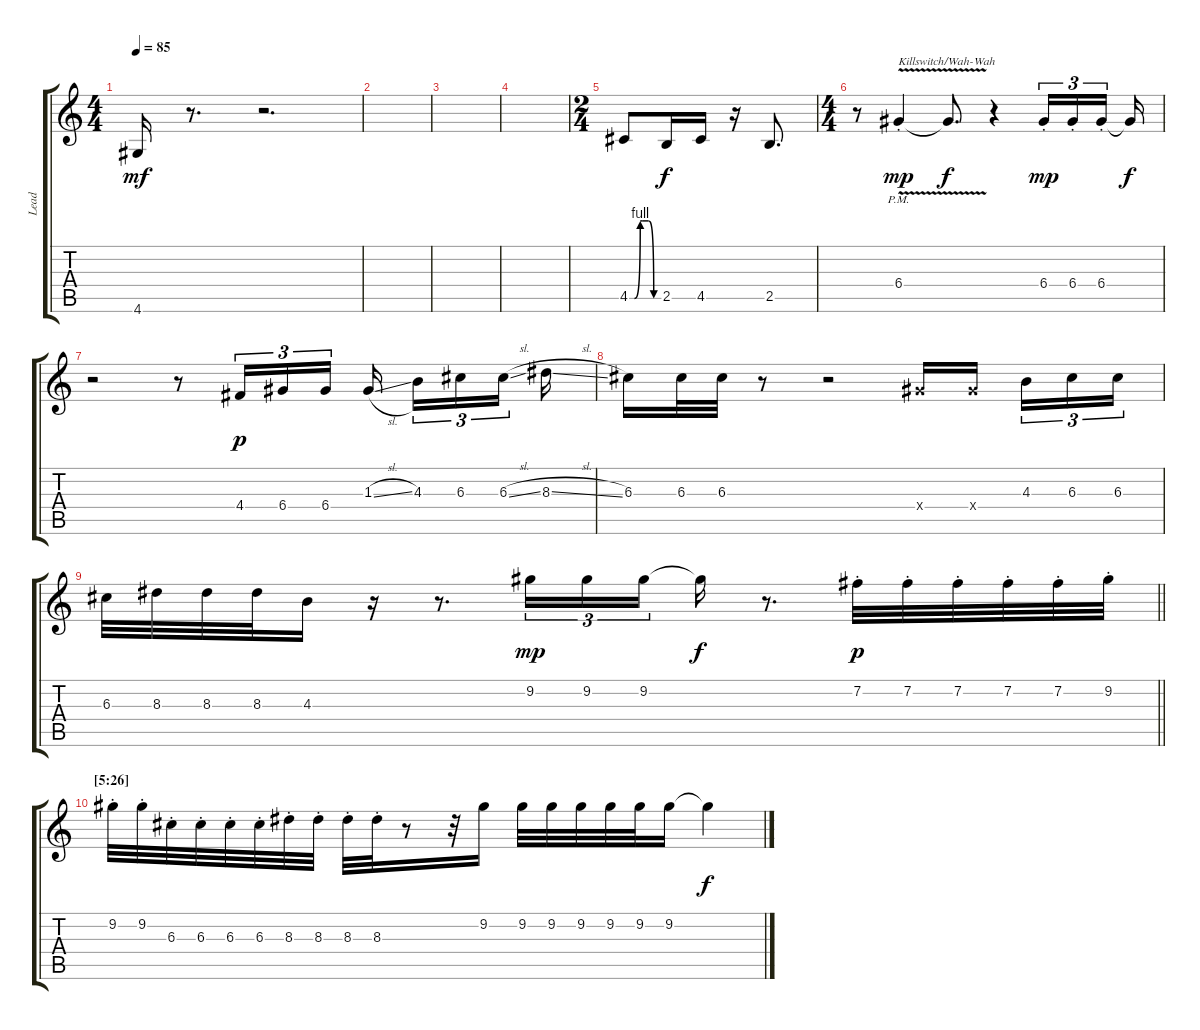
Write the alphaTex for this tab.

\track ("Lead" "Lead") {instrument overdrivenguitar}
\staff {score tabs}
\tuning (E4 B3 G3 D3 A2 E2) {hide}
\ts (4 4)
\tempo 85
\clef g2
\ks c
4.6.16{dy mf} r.8{d} r.2{d} |
|
|
|
\ts (2 4)
4.5{be (custom 0 0 10 0 22 4 26 4 39 4 50 0 60 0)}.8 2.5.16{dy f} 4.5.16 r.16 2.5.8{d} |
\ts (4 4)
r.8{instrument electricguitarjazz} 6.4{v pm st}.4{txt "Killswitch/Wah-Wah" dy mp} 6.4{t}.8{d dy f} r.4 6.4{st}.16{tu (3 2) dy mp} 6.4{st}.16{tu (3 2)} 6.4{st}.16{tu (3 2) beam splitsecondary} 6.4{t}.16{dy f} |
r.2 r.8 4.4.16{tu (3 2) dy p} 6.4.16{tu (3 2)} 6.4.16{tu (3 2)} 1.3{sl}.16{beam splitsecondary} 4.3.16{tu (3 2)} 6.3.16{tu (3 2)} 6.3{sl}.16{tu (3 2) beam splitsecondary} 8.3{sl}.16 |
6.3.16 6.3.32 6.3.32 r.8 r.2 6.4{x}.16 6.4{x}.16{beam splitsecondary} 4.3.16{tu (3 2)} 6.3.16{tu (3 2)} 6.3.16{tu (3 2)} |
\barLineRight lightlight
6.3.32 8.3.32 8.3.32 8.3.32 4.3.16 r.16 r.8{d} 9.2.16{tu (3 2) dy mp instrument electricguitarjazz} 9.2.16{tu (3 2)} 9.2.16{tu (3 2)} 9.2{t}.16{dy f} r.8{d} 7.2{st}.32{dy p} 7.2{st}.32 7.2{st}.32 7.2{st}.32 7.2{st}.32 9.2{st}.32 |
\section ("" "[5:26]")
9.2{st}.32 9.2{st}.32 6.3{st}.32 6.3{st}.32 6.3{st}.32 6.3{st}.32 8.3{st}.32 8.3{st}.32 8.3{st}.32 8.3{st}.32 r.8 r.32 9.2.16 9.2.32 9.2.32 9.2.32 9.2.32 9.2.32 9.2.16{volume 0} 9.2{t}.4{dy f}
